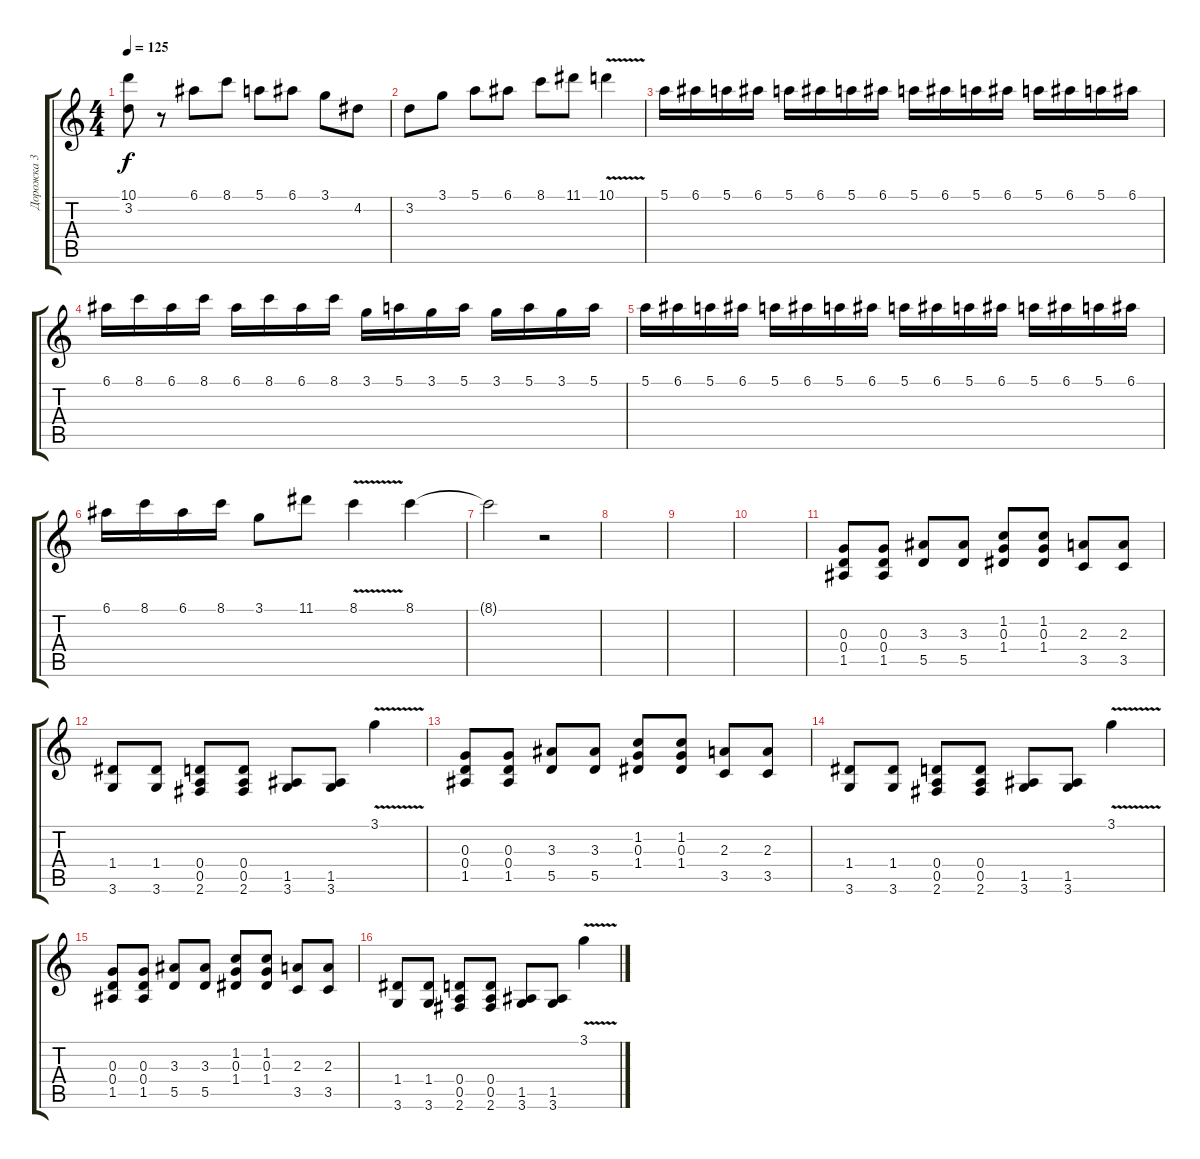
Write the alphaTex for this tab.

\track ("Дорожка 3" "Дорожка 3") {instrument overdrivenguitar}
\staff {score tabs}
\tuning (E4 B3 G3 D3 A2 E2) {hide}
\ts (4 4)
\tempo 125
\clef g2
\ks c
(10.1{t} 3.2{t}).8{dy f} r.8 6.1.8 8.1.8 5.1.8 6.1.8 3.1.8 4.2.8 |
3.2.8 3.1.8 5.1.8 6.1.8 8.1.8 11.1.8 10.1{v}.4 |
5.1.16 6.1.16 5.1.16 6.1.16 5.1.16 6.1.16 5.1.16 6.1.16 5.1.16 6.1.16 5.1.16 6.1.16 5.1.16 6.1.16 5.1.16 6.1.16 |
6.1.16 8.1.16 6.1.16 8.1.16 6.1.16 8.1.16 6.1.16 8.1.16 3.1.16 5.1.16 3.1.16 5.1.16 3.1.16 5.1.16 3.1.16 5.1.16 |
5.1.16 6.1.16 5.1.16 6.1.16 5.1.16 6.1.16 5.1.16 6.1.16 5.1.16 6.1.16 5.1.16 6.1.16 5.1.16 6.1.16 5.1.16 6.1.16 |
6.1.16 8.1.16 6.1.16 8.1.16 3.1.8 11.1.8 8.1{v}.4 8.1.4 |
8.1{t}.2 r.2 |
|
|
|
(0.3 0.4 1.5).8 (0.3 0.4 1.5).8 (3.3 5.5).8 (3.3 5.5).8 (1.2 0.3 1.4).8 (1.2 0.3 1.4).8 (2.3 3.5).8 (2.3 3.5).8 |
(1.4 3.6).8 (1.4 3.6).8 (0.4 0.5 2.6).8 (0.4 0.5 2.6).8 (1.5 3.6).8 (1.5 3.6).8 3.1{v}.4 |
(0.3 0.4 1.5).8 (0.3 0.4 1.5).8 (3.3 5.5).8 (3.3 5.5).8 (1.2 0.3 1.4).8 (1.2 0.3 1.4).8 (2.3 3.5).8 (2.3 3.5).8 |
(1.4 3.6).8 (1.4 3.6).8 (0.4 0.5 2.6).8 (0.4 0.5 2.6).8 (1.5 3.6).8 (1.5 3.6).8 3.1{v}.4 |
(0.3 0.4 1.5).8 (0.3 0.4 1.5).8 (3.3 5.5).8 (3.3 5.5).8 (1.2 0.3 1.4).8 (1.2 0.3 1.4).8 (2.3 3.5).8 (2.3 3.5).8 |
(1.4 3.6).8 (1.4 3.6).8 (0.4 0.5 2.6).8 (0.4 0.5 2.6).8 (1.5 3.6).8 (1.5 3.6).8 3.1{v}.4
